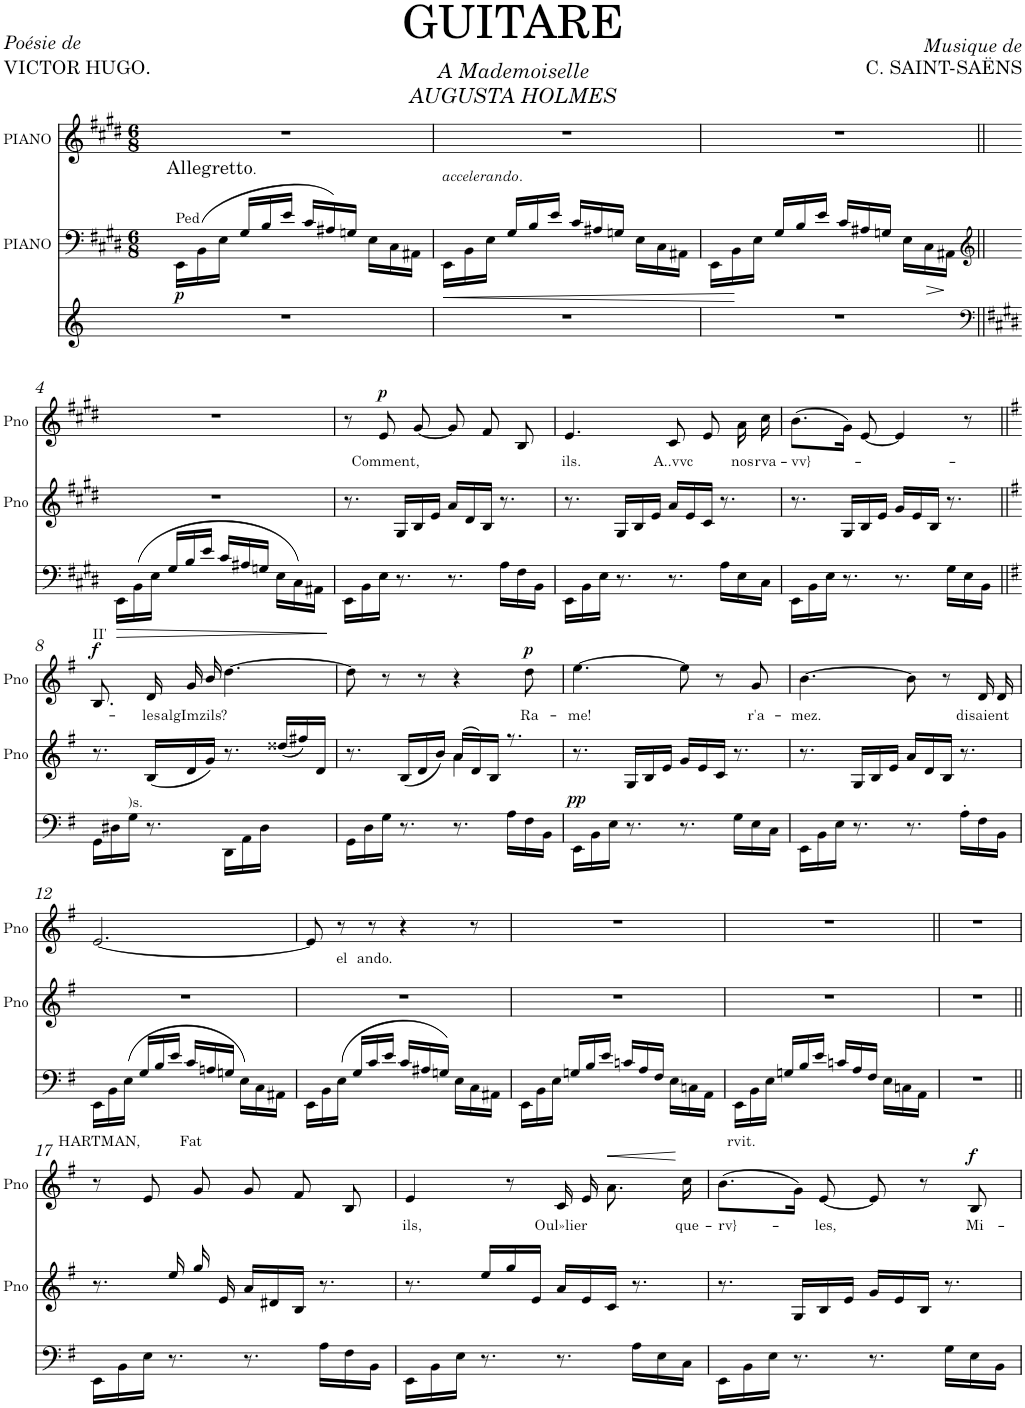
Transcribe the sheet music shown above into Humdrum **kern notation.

**kern	**text	**dynam	**kern	**dynam	**kern	**text	**dynam
*part3	*part3	*part3	*part2	*part2	*part1	*part1	*part1
*staff3	*staff3	*staff3	*staff2	*staff2	*staff1	*staff1	*staff1
*I"Piano	*	*	*I"PIANO	*	*I"PIANO	*	*
*I'Pno	*	*	*I'Pno	*	*I'Pno	*	*
*clefG2	*	*	*clefF4	*	*clefG2	*	*
*k[]	*	*	*k[f#c#g#d#]	*	*k[f#c#g#d#]	*	*
*	*	*	*M6/8	*	*M6/8	*	*
=1	=1	=1	=1	=1	=1	=1	=1
!	!	!	!LO:TX:a:t=Ped	!	!	!	!
!	!	!	!	!LO:DY:b	!	!LO:LY:b	!
1r	.	.	16EE\LL	p	2.r	Allegretto .	.
.	.	.	(16BB\	.	.	.	.
.	.	.	16E\JJ	.	.	.	.
.	.	.	16G#/LL	.	.	.	.
.	.	.	16B/	.	.	.	.
.	.	.	16e/JJ	.	.	.	.
.	.	.	16c#/LL	.	.	.	.
.	.	.	16A#X/)	.	.	.	.
.	.	.	16Gn/JJ	.	.	.	.
.	.	.	16E\LL	.	.	.	.
.	.	.	16C#\	.	.	.	.
.	.	.	16AA#X\JJ	.	.	.	.
.	.	.	4ryy	.	4ryy	.	.
=2	=2	=2	=2	=2	=2	=2	=2
!	!	!	!	!LO:HP:b	!	!LO:LY:b	!
1r	.	.	16EE\LL	<	2.r	accelerando .	.
.	.	.	16BB\	.	.	.	.
.	.	.	16E\JJ	.	.	.	.
.	.	.	16G#/LL	.	.	.	.
.	.	.	16B/	.	.	.	.
.	.	.	16e/JJ	.	.	.	.
.	.	.	16c#/LL	.	.	.	.
.	.	.	16A#X/	.	.	.	.
.	.	.	16Gn/JJ	.	.	.	.
.	.	.	16E\LL	.	.	.	.
.	.	.	16C#\	.	.	.	.
.	.	.	16AA#X\JJ	.	.	.	.
.	.	.	4ryy	.	4ryy	.	.
=3	=3	=3	=3	=3	=3	=3	=3
1r	.	.	16EE\LL	.	2.r	.	.
.	.	.	16BB\	.	.	.	.
.	.	.	16E\JJ	[	.	.	.
.	.	.	16G#/LL	.	.	.	.
.	.	.	16B/	.	.	.	.
.	.	.	16e/JJ	.	.	.	.
.	.	.	16c#/LL	.	.	.	.
.	.	.	16A#X/	.	.	.	.
.	.	.	16Gn/JJ	.	.	.	.
.	.	.	16E\LL	.	.	.	.
!	!	!	!	!LO:HP:b	!	!	!
.	.	.	16C#\	>	.	.	.
.	.	.	16AA#X\JJ	.	.	.	.
.	.	.	4ryy	]	4ryy	.	.
!!LO:LB:g=z
=4||	=4||	=4||	=4||	=4||	=4||	=4||	=4||
*clefF4	*	*	*clefG2	*	*	*	*
*k[f#c#g#d#]	*	*	*	*	*	*	*
!	!	!LO:HP:b	!	!	!	!	!
16EE\LL	.	>	2.r	.	2.r	.	.
(16BB\	.	.	.	.	.	.	.
16E\JJ	.	.	.	.	.	.	.
16G#/LL	.	.	.	.	.	.	.
16B/	.	.	.	.	.	.	.
16e/JJ	.	.	.	.	.	.	.
16c#/LL	.	.	.	.	.	.	.
16A#X/	.	.	.	.	.	.	.
16Gn/JJ	.	.	.	.	.	.	.
16E\LL	.	.	.	.	.	.	.
16C#\)	.	.	.	.	.	.	.
16AA#X\JJ	.	.	.	.	.	.	.
.	.	]	.	.	.	.	.
=5	=5	=5	=5	=5	=5	=5	=5
16EE\LL	.	.	8.r	.	8r	.	.
16BB\	.	.	.	.	.	.	.
!	!	!	!	!	!	!LO:LY:b	!LO:DY:a
16E\JJ	.	.	.	.	8e/	Comment,	p
8.r	.	.	16G#/LL	.	.	.	.
.	.	.	16B/	.	[8g#/	.	.
.	.	.	16e/JJ	.	.	.	.
8.r	.	.	16a/LL	.	8g#/]	.	.
.	.	.	16d#/	.	.	.	.
.	.	.	16B/JJ	.	8f#/	.	.
16A\LL	.	.	8.r	.	.	.	.
16F#\	.	.	.	.	8B/	.	.
16BB\JJ	.	.	.	.	.	.	.
=6	=6	=6	=6	=6	=6	=6	=6
!	!	!	!	!	!	!LO:LY:b	!
16EE\LL	.	.	8.r	.	4.e/	ils.	.
16BB\	.	.	.	.	.	.	.
16E\JJ	.	.	.	.	.	.	.
8.r	.	.	16G#/LL	.	.	.	.
.	.	.	16B/	.	.	.	.
.	.	.	16e/JJ	.	.	.	.
!	!	!	!	!	!	!LO:LY:b	!
8.r	.	.	16a/LL	.	8c#/	A..vvc	.
.	.	.	16e/	.	.	.	.
.	.	.	16c#/JJ	.	8e/	.	.
16A\LL	.	.	8.r	.	.	.	.
!	!	!	!	!	!	!LO:LY:b	!
16E\	.	.	.	.	16a\	nos	.
!	!	!	!	!	!	!LO:LY:b	!
16C#\JJ	.	.	.	.	16cc#\	rva-	.
=7	=7	=7	=7	=7	=7	=7	=7
!	!	!	!	!	!	!LO:LY:b	!
16EE\LL	.	.	8.r	.	(8.b\L	-vv}-	.
16BB\	.	.	.	.	.	.	.
16E\JJ	.	.	.	.	.	.	.
8.r	.	.	16G#/LL	.	16g#\Jk)	.	.
.	.	.	16B/	.	[8e/	.	.
.	.	.	16e/JJ	.	.	.	.
8.r	.	.	16g#/LL	.	4e/]	.	.
.	.	.	16e/	.	.	.	.
.	.	.	16B/JJ	.	.	.	.
16G#\LL	.	.	8.r	.	.	.	.
16E\	.	.	.	.	8r	.	.
16BB\JJ	.	.	.	.	.	.	.
!!LO:LB:g=z
=8||	=8||	=8||	=8||	=8||	=8||	=8||	=8||
*k[f#]	*	*	*k[f#]	*	*k[f#]	*	*
!	!	!	!	!	!LO:TX:a:t=II'	!	!
!	!	!	!	!	!	!	!LO:DY:a
16GG\LL	.	.	8.r	.	8.B/	.	f
16D#X\	.	.	.	.	.	.	.
!LO:TX:a:t=)s.	!	!	!	!	!	!	!
16G\JJ	.	.	.	.	.	.	.
!	!	!	!	!	!	!LO:LY:b	!
8.r	.	.	(16B/LL	.	16d/	-les	.
!	!	!	!	!	!	!LO:LY:b	!
.	.	.	16d/	.	16g/	algImzils?	.
.	.	.	16g/JJ)	.	16b/	.	.
16DD\LL	.	.	8.r	.	[4.dd\	.	.
16AA\	.	.	.	.	.	.	.
16D#\JJ	.	.	.	.	.	.	.
8.ryy	.	.	(16dd##X/LL	.	.	.	.
.	.	.	16ff#X/)	.	.	.	.
.	.	.	16d/JJ	.	.	.	.
=9	=9	=9	=9	=9	=9	=9	=9
*	*	*	*^	*	*	*	*
16GG\LL	.	.	8.r	4.ryy	.	8dd\]	.	.
16D\	.	.	.	.	.	.	.	.
16G\JJ	.	.	.	.	.	8r	.	.
8.r	.	.	(16B/LL	.	.	.	.	.
.	.	.	16d/	.	.	8r	.	.
.	.	.	16b/JJ)	.	.	.	.	.
8.r	.	.	(16a/LL	4a\	.	4r	.	.
.	.	.	16d/)	.	.	.	.	.
.	.	.	16B/JJ	.	.	.	.	.
16A\LL	.	.	8.r	.	.	.	.	.
!	!	!	!	!	!	!	!LO:LY:b	!LO:DY:a
16F#\	.	.	.	8ryy	.	8dd\	Ra-	p
16BB\JJ	.	.	.	.	.	.	.	.
*	*	*	*v	*v	*	*	*	*
=10	=10	=10	=10	=10	=10	=10	=10
!	!	!LO:DY:a	!	!	!	!LO:LY:b	!
16EE\LL	.	pp	8.r	.	[4.ee\	-me!	.
16BB\	.	.	.	.	.	.	.
16E\JJ	.	.	.	.	.	.	.
8.r	.	.	16G/LL	.	.	.	.
.	.	.	16B/	.	.	.	.
.	.	.	16e/JJ	.	.	.	.
8.r	.	.	16g/LL	.	8ee\]	.	.
.	.	.	16e/	.	.	.	.
.	.	.	16c/JJ	.	8r	.	.
16G\LL	.	.	8.r	.	.	.	.
!	!	!	!	!	!	!LO:LY:b	!
16E\	.	.	.	.	8g/	r'a-	.
16C\JJ	.	.	.	.	.	.	.
=11	=11	=11	=11	=11	=11	=11	=11
!	!	!	!	!	!	!LO:LY:b	!
16EE\LL	.	.	8.r	.	[4.b\	-mez.	.
16BB\	.	.	.	.	.	.	.
16E\JJ	.	.	.	.	.	.	.
8.r	.	.	16G/LL	.	.	.	.
.	.	.	16B/	.	.	.	.
.	.	.	16e/JJ	.	.	.	.
8.r	.	.	16a/LL	.	8b\]	.	.
.	.	.	16d/	.	.	.	.
.	.	.	16B/JJ	.	8r	.	.
16A'\LL	.	.	8.r	.	.	.	.
!	!	!	!	!	!	!LO:LY:b	!
16F#\	.	.	.	.	16d/	disaient	.
16BB\JJ	.	.	.	.	16d/	.	.
!!LO:LB:g=z
=12	=12	=12	=12	=12	=12	=12	=12
!	!LO:LY:b	!	!	!	!	!	!
16EE\LL	HARTMAN,	.	2.r	.	[2.e/	.	.
16BB\	.	.	.	.	.	.	.
(16E\JJ	.	.	.	.	.	.	.
16G/LL	.	.	.	.	.	.	.
16B/	.	.	.	.	.	.	.
16e/JJ	.	.	.	.	.	.	.
!	!LO:LY:b	!	!	!	!	!	!
16c/LL	Fat	.	.	.	.	.	.
16An/	.	.	.	.	.	.	.
16Gn/JJ	.	.	.	.	.	.	.
16E\LL)	.	.	.	.	.	.	.
16C\	.	.	.	.	.	.	.
16AA#X\JJ	.	.	.	.	.	.	.
=13	=13	=13	=13	=13	=13	=13	=13
16EE\LL	.	.	2.r	.	8e/]	.	.
16BB\	.	.	.	.	.	.	.
!	!	!	!	!	!	!LO:LY:b	!
(16E\JJ	.	.	.	.	8r	el	.
16G/LL	.	.	.	.	.	.	.
!	!	!	!	!	!	!LO:LY:b	!
16c/	.	.	.	.	8r	ando.	.
16e/JJ	.	.	.	.	.	.	.
16c/LL	.	.	.	.	4r	.	.
16A#X/	.	.	.	.	.	.	.
16Gn/JJ)	.	.	.	.	.	.	.
16E\LL	.	.	.	.	.	.	.
16C\	.	.	.	.	8r	.	.
16AA#X\JJ	.	.	.	.	.	.	.
=14	=14	=14	=14	=14	=14	=14	=14
16EE\LL	.	.	2.r	.	2.r	.	.
16BB\	.	.	.	.	.	.	.
16E\JJ	.	.	.	.	.	.	.
16Gn/LL	.	.	.	.	.	.	.
16B/	.	.	.	.	.	.	.
16e/JJ	.	.	.	.	.	.	.
16cn/LL	.	.	.	.	.	.	.
16A/	.	.	.	.	.	.	.
16F#/JJ	.	.	.	.	.	.	.
16E\LL	.	.	.	.	.	.	.
16Cn\	.	.	.	.	.	.	.
16AA\JJ	.	.	.	.	.	.	.
=15	=15	=15	=15	=15	=15	=15	=15
!	!LO:LY:b	!	!	!	!	!	!
16EE\LL	rvit.	.	2.r	.	2.r	.	.
16BB\	.	.	.	.	.	.	.
16E\JJ	.	.	.	.	.	.	.
16Gn/LL	.	.	.	.	.	.	.
16B/	.	.	.	.	.	.	.
16e/JJ	.	.	.	.	.	.	.
16cn/LL	.	.	.	.	.	.	.
16A/	.	.	.	.	.	.	.
16F#/JJ	.	.	.	.	.	.	.
16E\LL	.	.	.	.	.	.	.
16Cn\	.	.	.	.	.	.	.
16AA\JJ	.	.	.	.	.	.	.
=16||	=16||	=16||	=16||	=16||	=16||	=16||	=16||
1r	.	.	2.r	.	2.r	.	.
.	.	.	4ryy	.	4ryy	.	.
!!LO:LB:g=z
=17	=17	=17	=17	=17	=17	=17	=17
16EE\LL	.	.	8.r	.	8r	.	.
16BB\	.	.	.	.	.	.	.
16E\JJ	.	.	.	.	8e/	.	.
8.r	.	.	16ee/	.	.	.	.
.	.	.	16gg/	.	8g/	.	.
.	.	.	16e/	.	.	.	.
8.r	.	.	16a/LL	.	8g/	.	.
.	.	.	16d#X/	.	.	.	.
.	.	.	16B/JJ	.	8f#/	.	.
16A\LL	.	.	8.r	.	.	.	.
16F#\	.	.	.	.	8B/	.	.
16BB\JJ	.	.	.	.	.	.	.
=18	=18	=18	=18	=18	=18	=18	=18
!	!	!	!	!	!	!LO:LY:b	!
16EE\LL	.	.	8.r	.	4e/	ils,	.
16BB\	.	.	.	.	.	.	.
16E\JJ	.	.	.	.	.	.	.
8.r	.	.	16ee/LL	.	.	.	.
.	.	.	16gg/	.	8r	.	.
.	.	.	16e/JJ	.	.	.	.
!	!	!	!	!	!	!LO:LY:b	!
8.r	.	.	16a/LL	.	16c/	Oul»lier	.
.	.	.	16e/	.	16e/	.	.
!	!	!	!	!	!	!	!LO:HP:b
.	.	.	16c/JJ	.	8.a\	.	<
16A\LL	.	.	8.r	.	.	.	.
16E\	.	.	.	.	.	.	.
!	!	!	!	!	!	!LO:LY:b	!
16C\JJ	.	.	.	.	16cc\	que-	[
=19	=19	=19	=19	=19	=19	=19	=19
!	!	!	!	!	!	!LO:LY:b	!
16EE\LL	.	.	8.r	.	(8.b\L	-rv}-	.
16BB\	.	.	.	.	.	.	.
16E\JJ	.	.	.	.	.	.	.
8.r	.	.	16G/LL	.	16g\Jk)	.	.
!	!	!	!	!	!	!LO:LY:b	!
.	.	.	16B/	.	[8e/	-les,	.
.	.	.	16e/JJ	.	.	.	.
8.r	.	.	16g/LL	.	8e/]	.	.
.	.	.	16e/	.	.	.	.
.	.	.	16B/JJ	.	8r	.	.
16G\LL	.	.	8.r	.	.	.	.
!	!	!	!	!	!	!LO:LY:b	!LO:DY:a
16E\	.	.	.	.	8B/	Mi-	f
16BB\JJ	.	.	.	.	.	.	.
=	=	=	=	=	=	=	=
*-	*-	*-	*-	*-	*-	*-	*-
